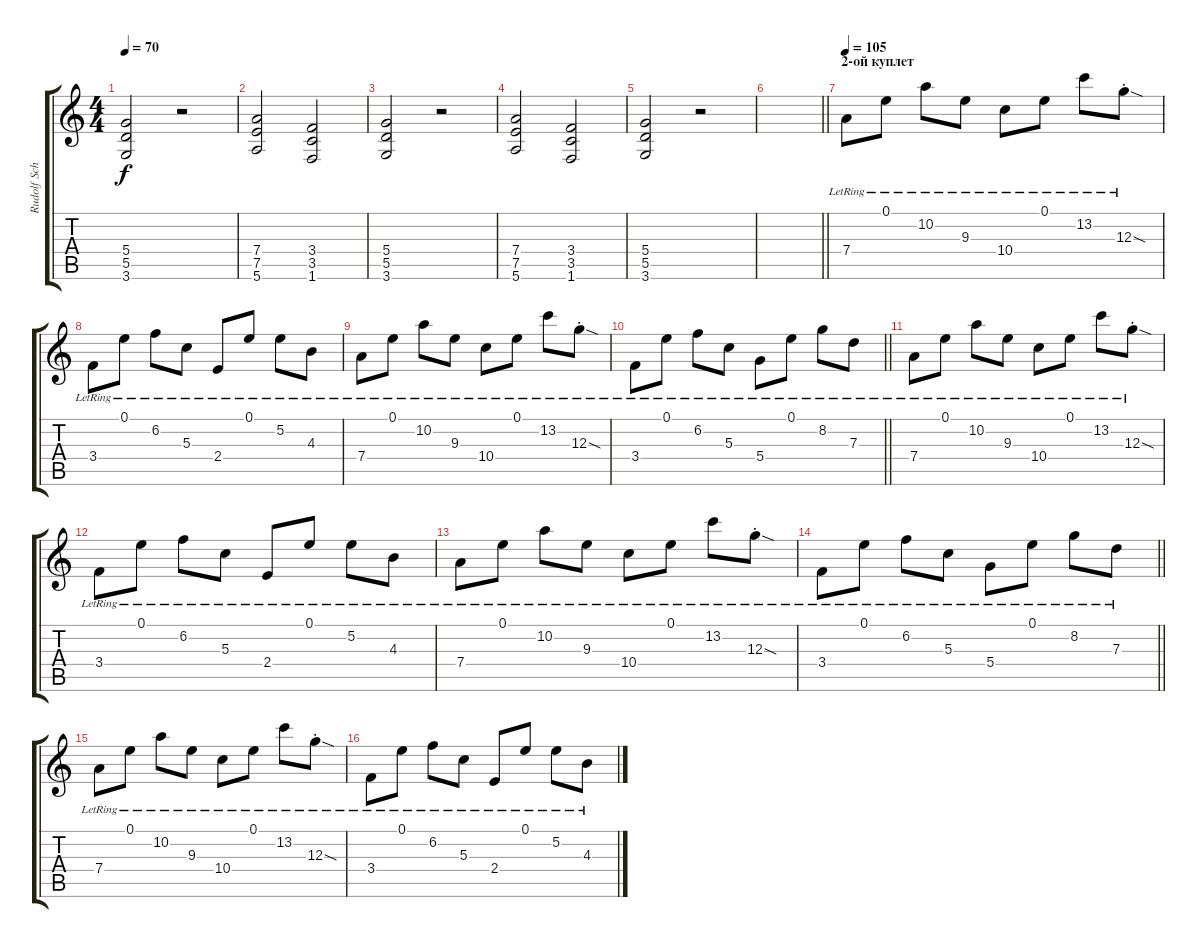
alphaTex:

\track ("Rudolf Schenker" "Rudolf Sch") {instrument electricguitarclean}
\staff {score tabs}
\tuning (E4 B3 G3 D3 A2 E2) {hide}
\ts (4 4)
\tempo 70
\clef g2
\ks c
(5.4 5.5 3.6).2{dy f} r.2 |
(7.4 7.5 5.6).2 (3.4 3.5 1.6).2 |
(5.4 5.5 3.6).2 r.2 |
(7.4 7.5 5.6).2 (3.4 3.5 1.6).2 |
(5.4 5.5 3.6).2 r.2 |
\barLineRight lightlight
|
\section ("" "2-ой куплет")
\tempo 105
7.4{lr}.8{instrument electricguitarclean} 0.1{lr}.8 10.2{lr}.8 9.3{lr}.8 10.4{lr}.8 0.1{lr}.8 13.2{lr}.8 12.3{sod st lr}.8 |
3.4{lr}.8 0.1{lr}.8 6.2{lr}.8 5.3{lr}.8 2.4{lr}.8 0.1{lr}.8 5.2{lr}.8 4.3{lr}.8 |
7.4{lr}.8 0.1{lr}.8 10.2{lr}.8 9.3{lr}.8 10.4{lr}.8 0.1{lr}.8 13.2{lr}.8 12.3{sod st lr}.8 |
\barLineRight lightlight
3.4{lr}.8 0.1{lr}.8 6.2{lr}.8 5.3{lr}.8 5.4{lr}.8 0.1{lr}.8 8.2{lr}.8 7.3{lr}.8 |
7.4{lr}.8 0.1{lr}.8 10.2{lr}.8 9.3{lr}.8 10.4{lr}.8 0.1{lr}.8 13.2{lr}.8 12.3{sod st lr}.8 |
3.4{lr}.8 0.1{lr}.8 6.2{lr}.8 5.3{lr}.8 2.4{lr}.8 0.1{lr}.8 5.2{lr}.8 4.3{lr}.8 |
7.4{lr}.8 0.1{lr}.8 10.2{lr}.8 9.3{lr}.8 10.4{lr}.8 0.1{lr}.8 13.2{lr}.8 12.3{sod st lr}.8 |
\barLineRight lightlight
3.4{lr}.8 0.1{lr}.8 6.2{lr}.8 5.3{lr}.8 5.4{lr}.8 0.1{lr}.8 8.2{lr}.8 7.3{lr}.8 |
7.4{lr}.8 0.1{lr}.8 10.2{lr}.8 9.3{lr}.8 10.4{lr}.8 0.1{lr}.8 13.2{lr}.8 12.3{sod st lr}.8 |
3.4{lr}.8 0.1{lr}.8 6.2{lr}.8 5.3{lr}.8 2.4{lr}.8 0.1{lr}.8 5.2{lr}.8 4.3{lr}.8
